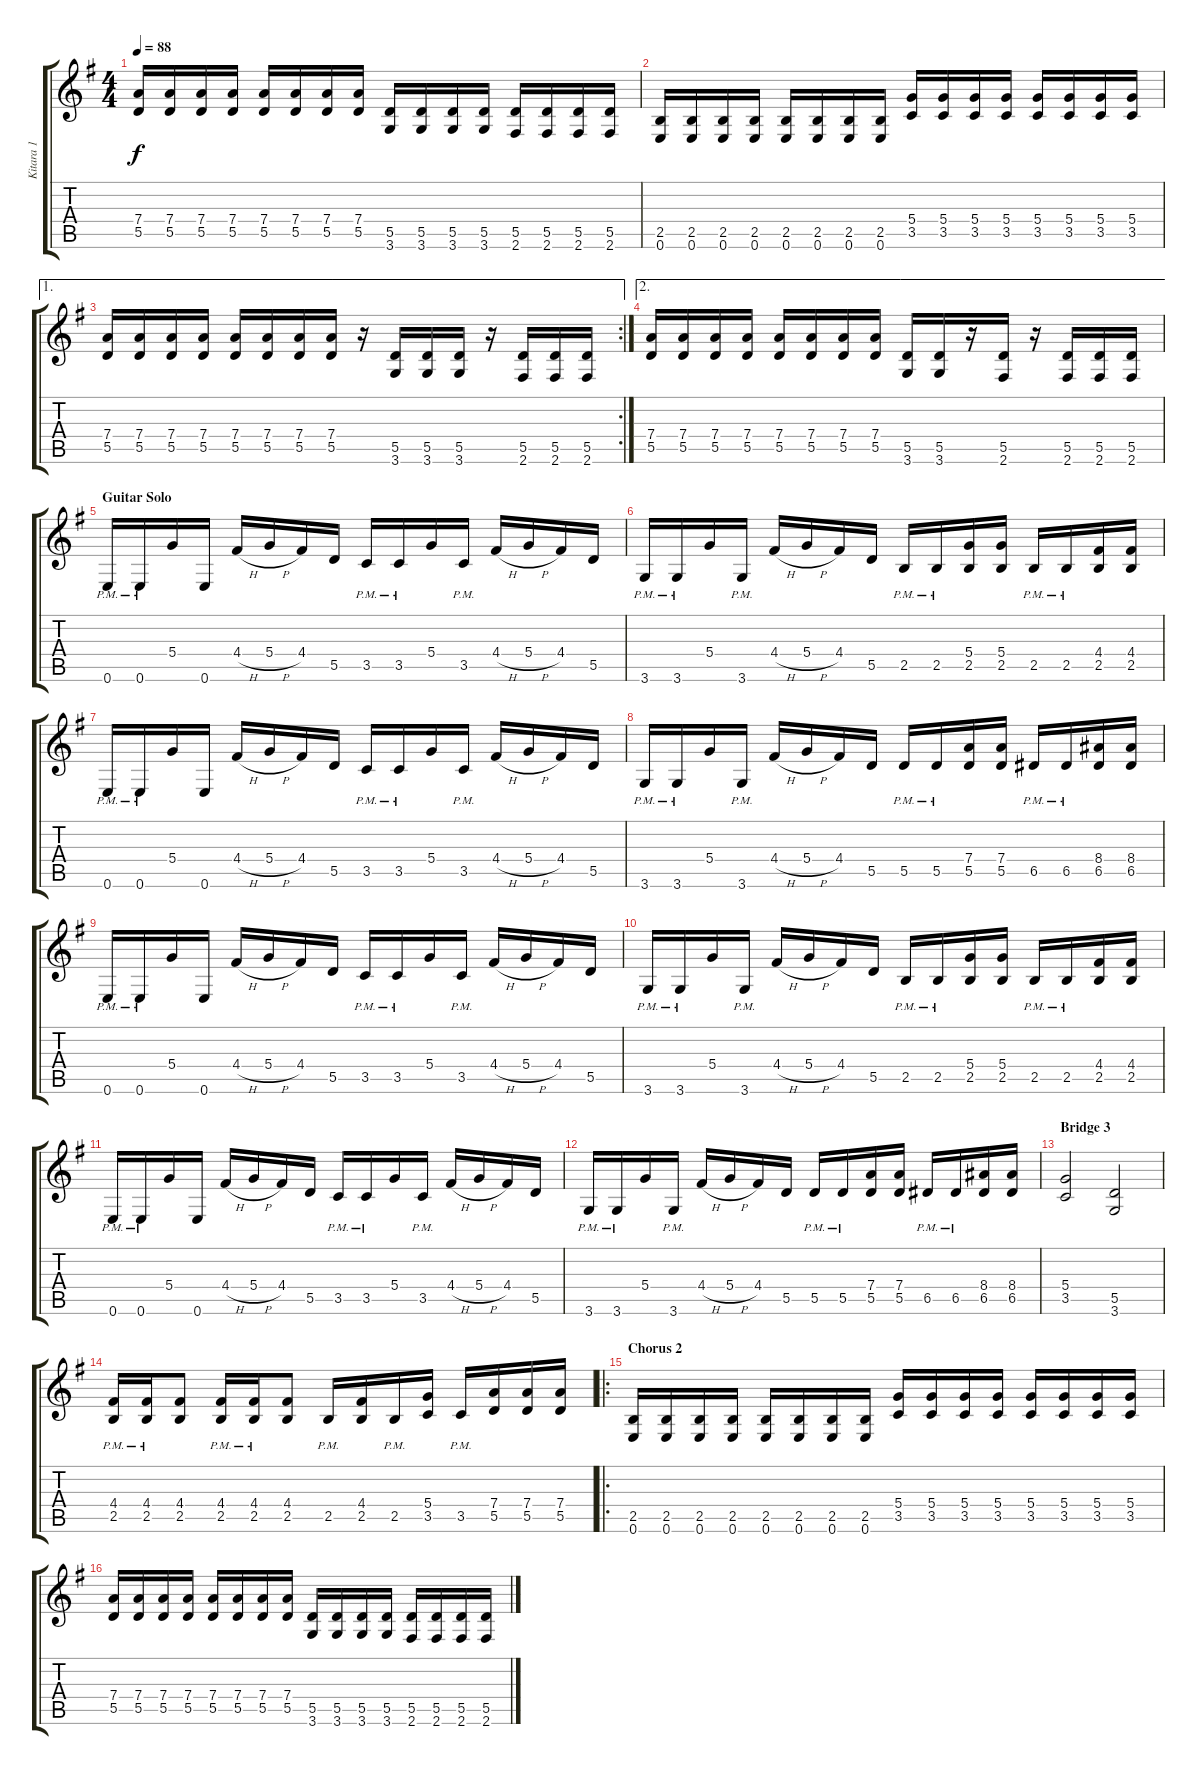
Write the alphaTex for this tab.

\track ("Kitara 1" "Kitara 1") {instrument overdrivenguitar}
\staff {score tabs}
\tuning (E4 B3 G3 D3 A2 E2) {hide}
\ts (4 4)
\tempo 88
\clef g2
\ks eminor
(7.4 5.5).16{dy f} (7.4 5.5).16 (7.4 5.5).16 (7.4 5.5).16 (7.4 5.5).16 (7.4 5.5).16 (7.4 5.5).16 (7.4 5.5).16 (5.5 3.6).16 (5.5 3.6).16 (5.5 3.6).16 (5.5 3.6).16 (5.5 2.6).16 (5.5 2.6).16 (5.5 2.6).16 (5.5 2.6).16 |
(2.5 0.6).16 (2.5 0.6).16 (2.5 0.6).16 (2.5 0.6).16 (2.5 0.6).16 (2.5 0.6).16 (2.5 0.6).16 (2.5 0.6).16 (5.4 3.5).16 (5.4 3.5).16 (5.4 3.5).16 (5.4 3.5).16 (5.4 3.5).16 (5.4 3.5).16 (5.4 3.5).16 (5.4 3.5).16 |
\ae 1
\rc 2
(7.4 5.5).16 (7.4 5.5).16 (7.4 5.5).16 (7.4 5.5).16 (7.4 5.5).16 (7.4 5.5).16 (7.4 5.5).16 (7.4 5.5).16 r.16 (5.5 3.6).16 (5.5 3.6).16 (5.5 3.6).16 r.16 (5.5 2.6).16 (5.5 2.6).16 (5.5 2.6).16 |
\ae 2
(7.4 5.5).16 (7.4 5.5).16 (7.4 5.5).16 (7.4 5.5).16 (7.4 5.5).16 (7.4 5.5).16 (7.4 5.5).16 (7.4 5.5).16 (5.5 3.6).16 (5.5 3.6).16 r.16 (5.5 2.6).16 r.16 (5.5 2.6).16 (5.5 2.6).16 (5.5 2.6).16 |
\section ("" "Guitar Solo")
0.6{pm}.16 0.6{pm}.16 5.4.16 0.6.16 4.4{h}.16 5.4{h}.16 4.4.16 5.5.16 3.5{pm}.16 3.5{pm}.16 5.4.16 3.5{pm}.16 4.4{h}.16 5.4{h}.16 4.4.16 5.5.16 |
3.6{pm}.16 3.6{pm}.16 5.4.16 3.6{pm}.16 4.4{h}.16 5.4{h}.16 4.4.16 5.5.16 2.5{pm}.16 2.5{pm}.16 (5.4 2.5).16 (5.4 2.5).16 2.5{pm}.16 2.5{pm}.16 (4.4 2.5).16 (4.4 2.5).16 |
0.6{pm}.16 0.6{pm}.16 5.4.16 0.6.16 4.4{h}.16 5.4{h}.16 4.4.16 5.5.16 3.5{pm}.16 3.5{pm}.16 5.4.16 3.5{pm}.16 4.4{h}.16 5.4{h}.16 4.4.16 5.5.16 |
3.6{pm}.16 3.6{pm}.16 5.4.16 3.6{pm}.16 4.4{h}.16 5.4{h}.16 4.4.16 5.5.16 5.5{pm}.16 5.5{pm}.16 (7.4 5.5).16 (7.4 5.5).16 6.5{pm}.16 6.5{pm}.16 (8.4 6.5).16 (8.4 6.5).16 |
0.6{pm}.16 0.6{pm}.16 5.4.16 0.6.16 4.4{h}.16 5.4{h}.16 4.4.16 5.5.16 3.5{pm}.16 3.5{pm}.16 5.4.16 3.5{pm}.16 4.4{h}.16 5.4{h}.16 4.4.16 5.5.16 |
3.6{pm}.16 3.6{pm}.16 5.4.16 3.6{pm}.16 4.4{h}.16 5.4{h}.16 4.4.16 5.5.16 2.5{pm}.16 2.5{pm}.16 (5.4 2.5).16 (5.4 2.5).16 2.5{pm}.16 2.5{pm}.16 (4.4 2.5).16 (4.4 2.5).16 |
0.6{pm}.16 0.6{pm}.16 5.4.16 0.6.16 4.4{h}.16 5.4{h}.16 4.4.16 5.5.16 3.5{pm}.16 3.5{pm}.16 5.4.16 3.5{pm}.16 4.4{h}.16 5.4{h}.16 4.4.16 5.5.16 |
3.6{pm}.16 3.6{pm}.16 5.4.16 3.6{pm}.16 4.4{h}.16 5.4{h}.16 4.4.16 5.5.16 5.5{pm}.16 5.5{pm}.16 (7.4 5.5).16 (7.4 5.5).16 6.5{pm}.16 6.5{pm}.16 (8.4 6.5).16 (8.4 6.5).16 |
\section ("" "Bridge 3")
(5.4 3.5).2 (5.5 3.6).2 |
(4.4 2.5{pm}).16 (4.4 2.5{pm}).16 (4.4 2.5).8 (4.4 2.5{pm}).16 (4.4 2.5{pm}).16 (4.4 2.5).8 2.5{pm}.16 (4.4 2.5).16 2.5{pm}.16 (5.4 3.5).16 3.5{pm}.16 (7.4 5.5).16 (7.4 5.5).16 (7.4 5.5).16 |
\ro
\section ("" "Chorus 2")
(2.5 0.6).16 (2.5 0.6).16 (2.5 0.6).16 (2.5 0.6).16 (2.5 0.6).16 (2.5 0.6).16 (2.5 0.6).16 (2.5 0.6).16 (5.4 3.5).16 (5.4 3.5).16 (5.4 3.5).16 (5.4 3.5).16 (5.4 3.5).16 (5.4 3.5).16 (5.4 3.5).16 (5.4 3.5).16 |
(7.4 5.5).16 (7.4 5.5).16 (7.4 5.5).16 (7.4 5.5).16 (7.4 5.5).16 (7.4 5.5).16 (7.4 5.5).16 (7.4 5.5).16 (5.5 3.6).16 (5.5 3.6).16 (5.5 3.6).16 (5.5 3.6).16 (5.5 2.6).16 (5.5 2.6).16 (5.5 2.6).16 (5.5 2.6).16
